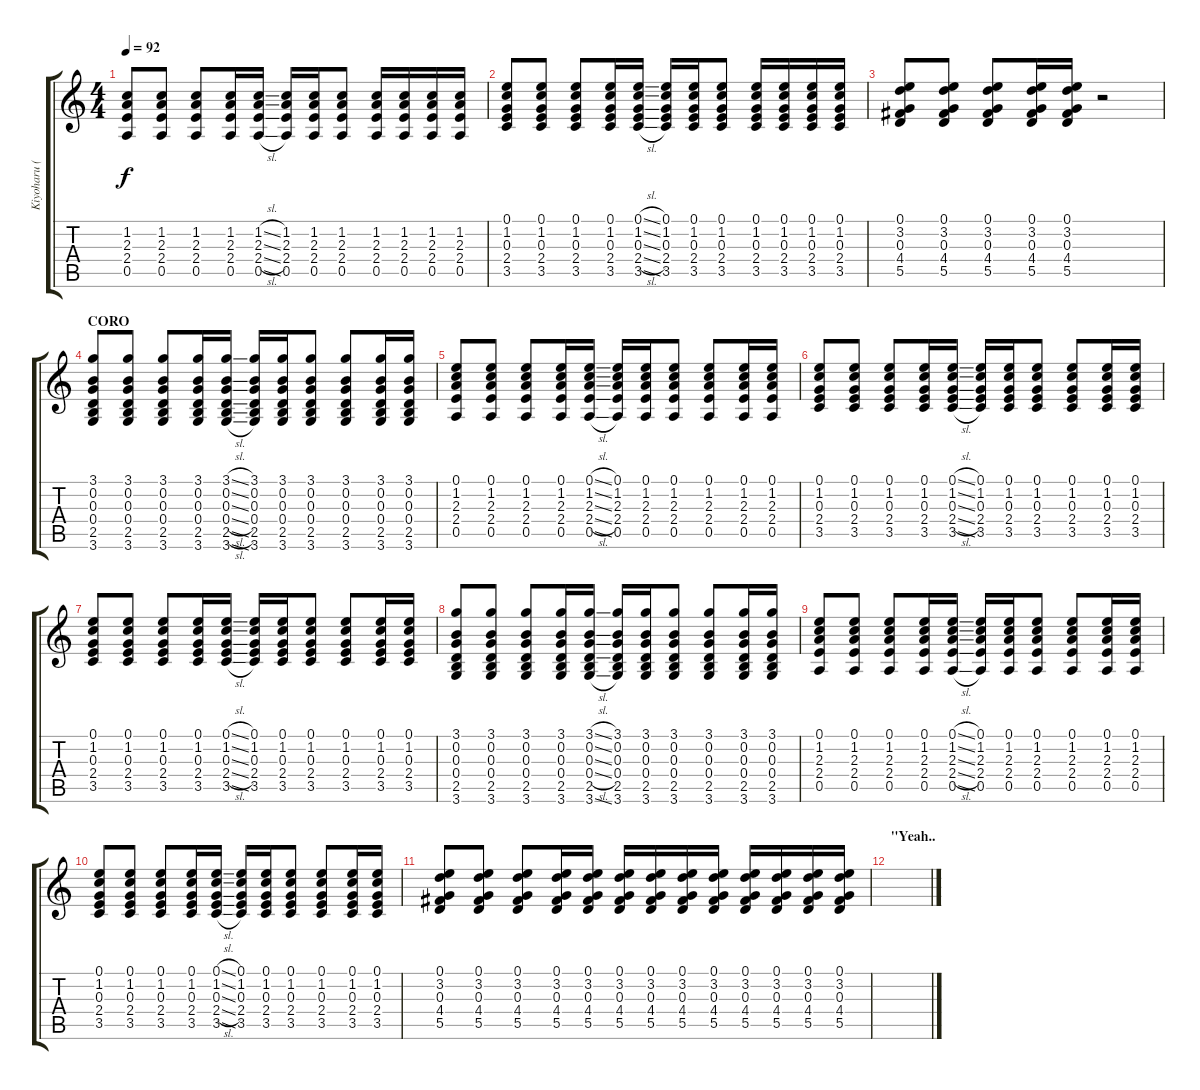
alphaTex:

\track ("Kiyoharu (Acoustic)" "Kiyoharu (") {instrument acousticguitarsteel}
\staff {score tabs}
\tuning (E4 B3 G3 D3 A2 E2) {hide}
\ts (4 4)
\tempo 92
\clef g2
\ks c
(1.2 2.3 2.4 0.5).8{dy f} (1.2 2.3 2.4 0.5).8 (1.2 2.3 2.4 0.5).8 (1.2 2.3 2.4 0.5).16 (1.2{sl} 2.3{sl} 2.4{sl} 0.5{sl}).16 (1.2 2.3 2.4 0.5).16 (1.2 2.3 2.4 0.5).16 (1.2 2.3 2.4 0.5).8 (1.2 2.3 2.4 0.5).16 (1.2 2.3 2.4 0.5).16 (1.2 2.3 2.4 0.5).16 (1.2 2.3 2.4 0.5).16 |
(0.1 1.2 0.3 2.4 3.5).8 (0.1 1.2 0.3 2.4 3.5).8 (0.1 1.2 0.3 2.4 3.5).8 (0.1 1.2 0.3 2.4 3.5).16 (0.1{sl} 1.2{sl} 0.3{sl} 2.4{sl} 3.5{sl}).16 (0.1 1.2 0.3 2.4 3.5).16 (0.1 1.2 0.3 2.4 3.5).16 (0.1 1.2 0.3 2.4 3.5).8 (0.1 1.2 0.3 2.4 3.5).16 (0.1 1.2 0.3 2.4 3.5).16 (0.1 1.2 0.3 2.4 3.5).16 (0.1 1.2 0.3 2.4 3.5).16 |
(0.1 3.2 0.3 4.4 5.5).8 (0.1 3.2 0.3 4.4 5.5).8 (0.1 3.2 0.3 4.4 5.5).8 (0.1 3.2 0.3 4.4 5.5).16 (0.1 3.2 0.3 4.4 5.5).16 r.2 |
\section ("" "CORO")
(3.1 0.2 0.3 0.4 2.5 3.6).8 (3.1 0.2 0.3 0.4 2.5 3.6).8 (3.1 0.2 0.3 0.4 2.5 3.6).8 (3.1 0.2 0.3 0.4 2.5 3.6).16 (3.1{sl} 0.2{sl} 0.3{sl} 0.4{sl} 2.5{sl} 3.6{sl}).16 (3.1 0.2 0.3 0.4 2.5 3.6).16 (3.1 0.2 0.3 0.4 2.5 3.6).16 (3.1 0.2 0.3 0.4 2.5 3.6).8 (3.1 0.2 0.3 0.4 2.5 3.6).8 (3.1 0.2 0.3 0.4 2.5 3.6).16 (3.1 0.2 0.3 0.4 2.5 3.6).16 |
(0.1 1.2 2.3 2.4 0.5).8 (0.1 1.2 2.3 2.4 0.5).8 (0.1 1.2 2.3 2.4 0.5).8 (0.1 1.2 2.3 2.4 0.5).16 (0.1{sl} 1.2{sl} 2.3{sl} 2.4{sl} 0.5{sl}).16 (0.1 1.2 2.3 2.4 0.5).16 (0.1 1.2 2.3 2.4 0.5).16 (0.1 1.2 2.3 2.4 0.5).8 (0.1 1.2 2.3 2.4 0.5).8 (0.1 1.2 2.3 2.4 0.5).16 (0.1 1.2 2.3 2.4 0.5).16 |
(0.1 1.2 0.3 2.4 3.5).8 (0.1 1.2 0.3 2.4 3.5).8 (0.1 1.2 0.3 2.4 3.5).8 (0.1 1.2 0.3 2.4 3.5).16 (0.1{sl} 1.2{sl} 0.3{sl} 2.4{sl} 3.5{sl}).16 (0.1 1.2 0.3 2.4 3.5).16 (0.1 1.2 0.3 2.4 3.5).16 (0.1 1.2 0.3 2.4 3.5).8 (0.1 1.2 0.3 2.4 3.5).8 (0.1 1.2 0.3 2.4 3.5).16 (0.1 1.2 0.3 2.4 3.5).16 |
(0.1 1.2 0.3 2.4 3.5).8 (0.1 1.2 0.3 2.4 3.5).8 (0.1 1.2 0.3 2.4 3.5).8 (0.1 1.2 0.3 2.4 3.5).16 (0.1{sl} 1.2{sl} 0.3{sl} 2.4{sl} 3.5{sl}).16 (0.1 1.2 0.3 2.4 3.5).16 (0.1 1.2 0.3 2.4 3.5).16 (0.1 1.2 0.3 2.4 3.5).8 (0.1 1.2 0.3 2.4 3.5).8 (0.1 1.2 0.3 2.4 3.5).16 (0.1 1.2 0.3 2.4 3.5).16 |
(3.1 0.2 0.3 0.4 2.5 3.6).8 (3.1 0.2 0.3 0.4 2.5 3.6).8 (3.1 0.2 0.3 0.4 2.5 3.6).8 (3.1 0.2 0.3 0.4 2.5 3.6).16 (3.1{sl} 0.2{sl} 0.3{sl} 0.4{sl} 2.5 3.6{sl}).16 (3.1 0.2 0.3 0.4 2.5 3.6).16 (3.1 0.2 0.3 0.4 2.5 3.6).16 (3.1 0.2 0.3 0.4 2.5 3.6).8 (3.1 0.2 0.3 0.4 2.5 3.6).8 (3.1 0.2 0.3 0.4 2.5 3.6).16 (3.1 0.2 0.3 0.4 2.5 3.6).16 |
(0.1 1.2 2.3 2.4 0.5).8 (0.1 1.2 2.3 2.4 0.5).8 (0.1 1.2 2.3 2.4 0.5).8 (0.1 1.2 2.3 2.4 0.5).16 (0.1{sl} 1.2{sl} 2.3{sl} 2.4{sl} 0.5{sl}).16 (0.1 1.2 2.3 2.4 0.5).16 (0.1 1.2 2.3 2.4 0.5).16 (0.1 1.2 2.3 2.4 0.5).8 (0.1 1.2 2.3 2.4 0.5).8 (0.1 1.2 2.3 2.4 0.5).16 (0.1 1.2 2.3 2.4 0.5).16 |
(0.1 1.2 0.3 2.4 3.5).8 (0.1 1.2 0.3 2.4 3.5).8 (0.1 1.2 0.3 2.4 3.5).8 (0.1 1.2 0.3 2.4 3.5).16 (0.1{sl} 1.2{sl} 0.3{sl} 2.4{sl} 3.5{sl}).16 (0.1 1.2 0.3 2.4 3.5).16 (0.1 1.2 0.3 2.4 3.5).16 (0.1 1.2 0.3 2.4 3.5).8 (0.1 1.2 0.3 2.4 3.5).8 (0.1 1.2 0.3 2.4 3.5).16 (0.1 1.2 0.3 2.4 3.5).16 |
(0.1 3.2 0.3 4.4 5.5).8 (0.1 3.2 0.3 4.4 5.5).8 (0.1 3.2 0.3 4.4 5.5).8 (0.1 3.2 0.3 4.4 5.5).16 (0.1 3.2 0.3 4.4 5.5).16 (0.1 3.2 0.3 4.4 5.5).16 (0.1 3.2 0.3 4.4 5.5).16 (0.1 3.2 0.3 4.4 5.5).16 (0.1 3.2 0.3 4.4 5.5).16 (0.1 3.2 0.3 4.4 5.5).16 (0.1 3.2 0.3 4.4 5.5).16 (0.1 3.2 0.3 4.4 5.5).16 (0.1 3.2 0.3 4.4 5.5).16 |
\section ("" "\"Yeah..")
